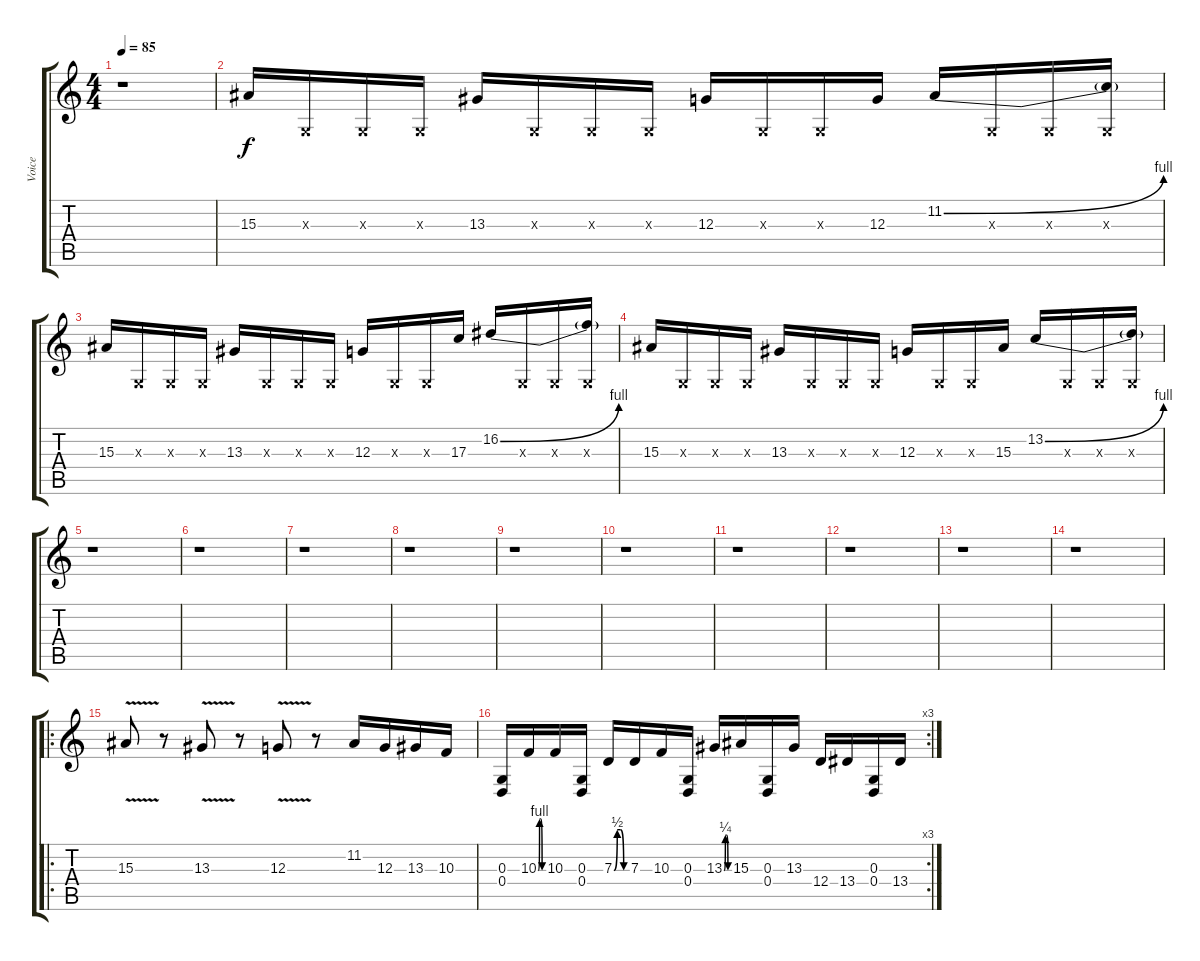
\track ("Voice" "Voice") {instrument lead1square}
\staff {score tabs}
\tuning (E4 B3 G3 D3 A2 E2) {hide}
\ts (4 4)
\tempo 85
\clef g2
\ks c
r.1{dy f} |
15.3.16 0.3{x}.16 0.3{x}.16 0.3{x}.16 13.3.16 0.3{x}.16 0.3{x}.16 0.3{x}.16 12.3.16 0.3{x}.16 0.3{x}.16 12.3.16 11.2{be (bend 0 0 60 4)}.16 0.3{x}.16 0.3{x}.16 (11.2{t} 0.3{x}).16 |
15.3.16 0.3{x}.16 0.3{x}.16 0.3{x}.16 13.3.16 0.3{x}.16 0.3{x}.16 0.3{x}.16 12.3.16 0.3{x}.16 0.3{x}.16 17.3.16 16.2{be (bend 0 0 60 4)}.16 0.3{x}.16 0.3{x}.16 (16.2{t} 0.3{x}).16 |
15.3.16 0.3{x}.16 0.3{x}.16 0.3{x}.16 13.3.16 0.3{x}.16 0.3{x}.16 0.3{x}.16 12.3.16 0.3{x}.16 0.3{x}.16 15.3.16 13.2{be (bend 0 0 60 4)}.16 0.3{x}.16 0.3{x}.16 (13.2{t} 0.3{x}).16 |
r.1 |
r.1 |
r.1 |
r.1 |
r.1 |
r.1 |
r.1 |
r.1 |
r.1 |
r.1 |
\ro
15.3{v}.8 r.8 13.3{v}.8 r.8 12.3{v}.8 r.8 11.2.16 12.3.16 13.3.16 10.3.16 |
\rc 3
(0.3 0.4).16 10.3{be (custom 0 0 15 4 30 4 45 0 60 0)}.16 10.3.16 (0.3 0.4).16 7.3{be (custom 0 0 15 2 30 2 45 0 60 0)}.16 7.3.16 10.3.16 (0.3 0.4).16 13.3{be (custom 0 0 15 1 30 1 45 0 60 0)}.16 15.3.16 (0.3 0.4).16 13.3.16 12.4.16 13.4.16 (0.3 0.4).16 13.4.16
